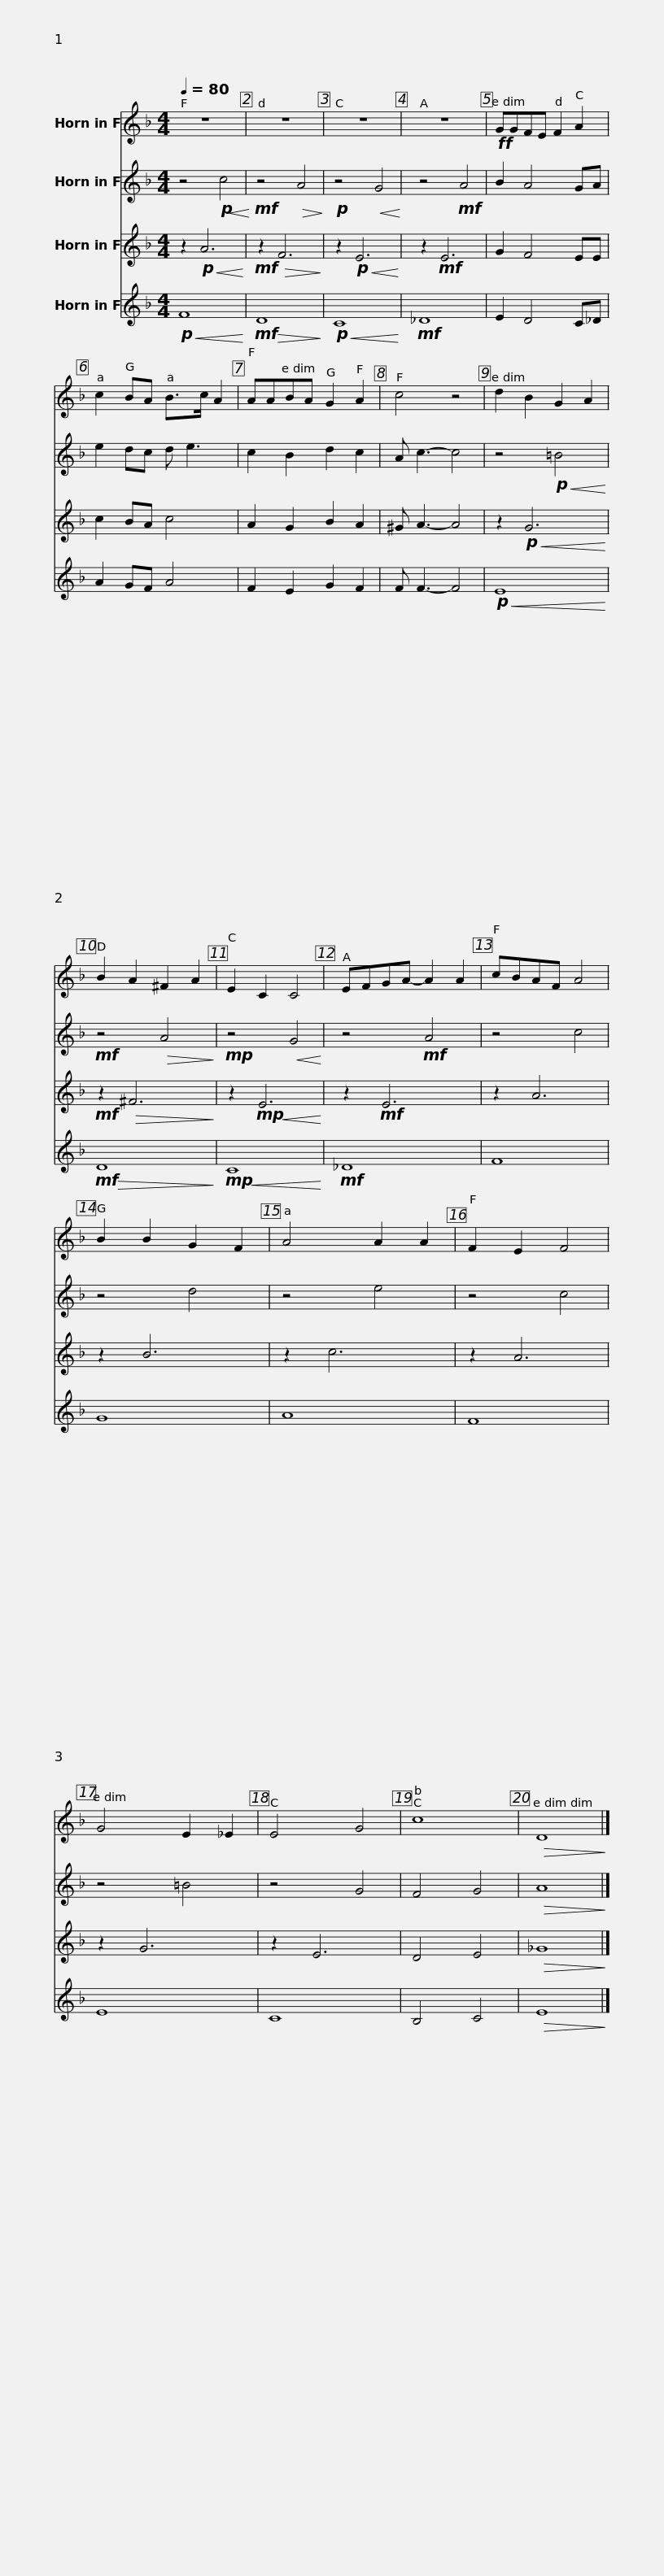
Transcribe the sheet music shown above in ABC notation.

X:1
%%score 1 2 3 4
L:1/8
Q:1/4=80
M:4/4
I:linebreak $
K:none
V:1 treble transpose=-7
V:2 treble transpose=-7
V:3 treble transpose=-7
V:4 treble transpose=-7
V:1
[K:F] z8 | z8 | z8 | z8 |!ff! GGFE F2 A2 | %5
 c2 BA B>c A2 | AABA G2 A2 | c4 z4 |$ d2 B2 G2 A2 | B2 A2 ^F2 A2 | %10
 E2 C2 C4 | EFGA- A2 A2 | cBAF A4 | B2 B2 G2 F2 | A4 A2 A2 | %15
 F2 E2 F4 | G4 E2 _E2 |$ E4 G4 | c8 |!>(! D8!>)! |] %20
V:2
[K:F] z4!p!!<(! c4!<)! |!mf! z4!>(! A4!>)! |!p! z4!<(! G4!<)! | z4!mf! A4 | B2 A4 GA | %5
 e2 dc d e3 | c2 B2 d2 c2 | A c3- c4 |$ z4!p!!<(! =B4!<)! |!mf! z4!>(! A4!>)! | %10
!mp! z4!<(! G4!<)! | z4!mf! A4 | z4 c4 | z4 d4 | z4 e4 | %15
 z4 c4 | z4 =B4 |$ z4 G4 | F4 G4 |!>(! A8!>)! |] %20
V:3
[K:F] z2!p!!<(! A6!<)! |!mf! z2!>(! F6!>)! | z2!p!!<(! E6!<)! | z2!mf! E6 | G2 F4 EE | %5
 c2 BA c4 | A2 G2 B2 A2 | ^G A3- A4 |$ z2!p!!<(! G6!<)! |!mf! z2!>(! ^F6!>)! | %10
 z2!mp!!<(! E6!<)! | z2!mf! E6 | z2 A6 | z2 B6 | z2 c6 | %15
 z2 A6 | z2 G6 |$ z2 E6 | D4 E4 |!>(! _G8!>)! |] %20
V:4
[K:F]!p!!<(! F8!<)! |!mf!!>(! D8!>)! |!p!!<(! C8!<)! |!mf! _D8 | E2 D4 C_D | %5
 A2 GF A4 | F2 E2 G2 F2 | F F3- F4 |$!p!!<(! E8!<)! |!mf!!>(! D8!>)! | %10
!mp!!<(! C8!<)! |!mf! _D8 | F8 | G8 | A8 | %15
 F8 | E8 |$ C8 | B,4 C4 |!>(! E8!>)! |] %20
